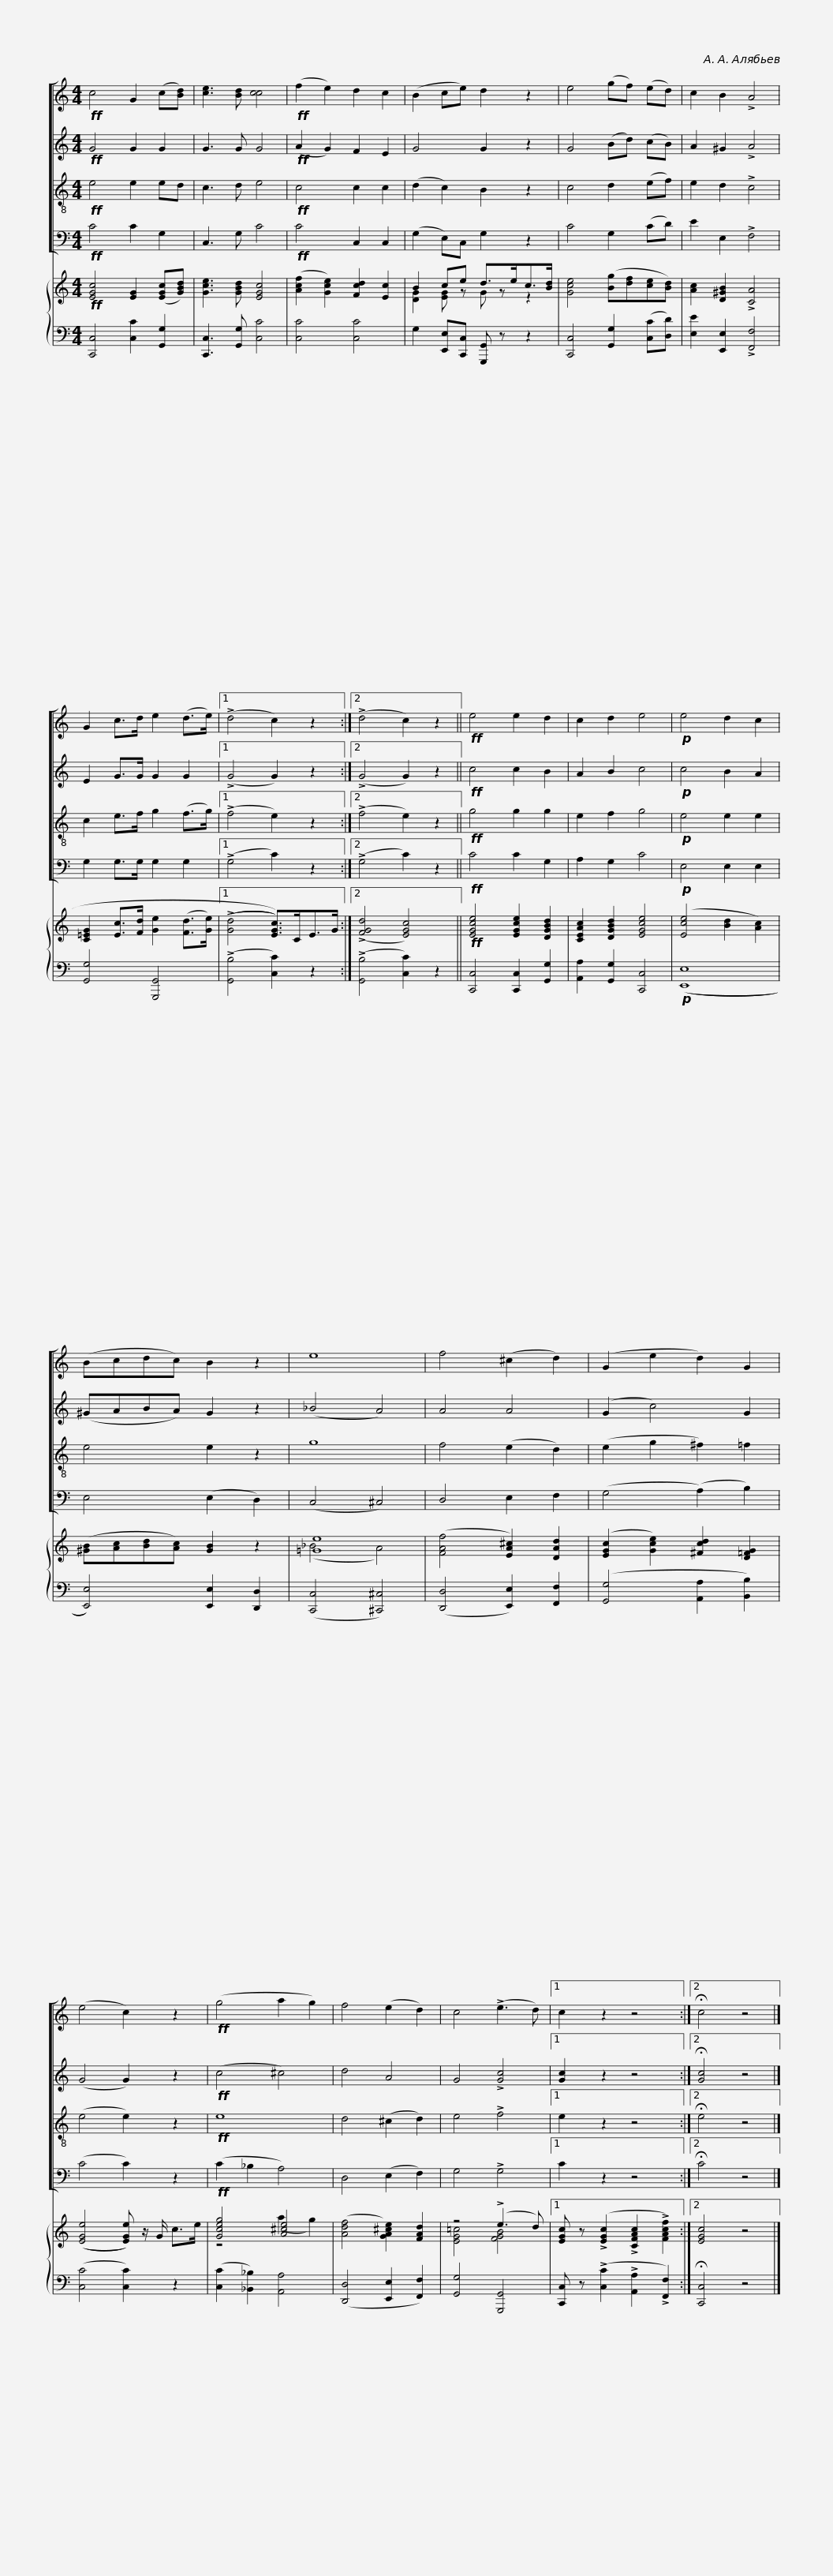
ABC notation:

X:1
%%score [ 1 2 3 4 ] { ( 5 7 ) | 6 }
L:1/8
M:4/4
I:linebreak $
K:C
V:1 treble
V:2 treble
V:3 treble-8
V:4 bass
V:5 treble
V:7 treble
V:6 bass
V:1
!ff! c4 G2 (c[Bd]) | [ce]3 [Bd] [cc]4 |!ff! (f2 e2) d2 c2 | (B2 ce) d2 z2 | e4 (gf) (ed) | %5
 c2 B2 !>!A4 |$ G2 c>d e2 (d>e) |1 (!>!d4 c2) z2 :|2 (!>!d4 c2) z2 ||!ff! e4 e2 d2 | %10
 c2 d2 e4 |!p! e4 d2 c2 | (Bcdc) B2 z2 | e8 |$ f4 (^c2 d2) | %15
 (G2 e2 d2) G2 | (e4 c2) z2 |!ff! (g4 a2 g2) | f4 (e2 d2) | c4 (!>!e3 d) |1 %20
 c2 z2 z4 :|2$ !fermata!c4 z4 |] %22
V:2
!ff! G4 G2 G2 | G3 G G4 |!ff! (A2 G2) F2 E2 | G4 G2 z2 | G4 (Bd) (cB) | %5
 A2 ^G2 !>!A4 |$ E2 G>G G2 G2 |1 (!>!G4 G2) z2 :|2 (!>!G4 G2) z2 ||!ff! c4 c2 B2 | %10
 A2 B2 c4 |!p! c4 B2 A2 | (^GABA) G2 z2 | (_B4 A4) |$ A4 A4 | %15
 (G2 c4) G2 | (G4 G2) z2 |!ff! (c4 ^c4) | d4 A4 | G4 !>![Gc]4 |1 %20
 [Gc]2 z2 z4 :|2$ !fermata![Gc]4 z4 |] %22
V:3
!ff! e4 e2 ed | c3 d e4 |!ff! c4 c2 c2 | (d2 c2) B2 z2 | c4 d2 (ef) | %5
 e2 d2 !>!c4 |$ c2 e>f g2 (f>g) |1 (!>!f4 e2) z2 :|2 (!>!f4 e2) z2 ||!ff! g4 g2 g2 | %10
 e2 f2 g4 |!p! e4 e2 e2 | e4 e2 z2 | g8 |$ f4 (e2 d2) | %15
 (e2 g2 ^f2) =f2 | (e4 e2) z2 |!ff! e8 | d4 (^c2 d2) | e4 !>!f4 |1 %20
 e2 z2 z4 :|2$ !fermata!e4 z4 |] %22
V:4
!ff! C4 C2 G,2 | C,3 G, C4 |!ff! C4 C,2 C,2 | (G,2 E,)C, G,2 z2 | C4 G,2 (CD) | %5
 E2 E,2 !>!F,4 |$ G,2 G,>G, G,2 G,2 |1 (!>!G,4 C2) z2 :|2 (!>!G,4 C2) z2 ||!ff! C4 C2 G,2 | %10
 A,2 G,2 C4 |!p! E,4 E,2 E,2 | E,4 (E,2 D,2) | (C,4 ^C,4) |$ D,4 E,2 F,2 | %15
 (G,4 (A,2) B,2) | (C4 C2) z2 |!ff! (C2 _B,2 A,4) | D,4 (E,2 F,2) | G,4 !>!G,4 |1 %20
 C2 z2 z4 :|2$ !fermata!C4 z4 |] %22
V:5
!ff! [EGc]4 [EG]2 ([EGc][GBd]) | [Gce]3 [GBd] [EGc]4 | ([Acf]2 [Gce]2) [Fcd]2 [Ec]2 | B2 ce d>ec>[Bd] | [Gce]4 ([Bg][df][ce][Bd]) | %5
 [Ac]2 [D^GB]2 !>![CA]4 |$ [C=EG]2 [Ec]>[Fd] [Ge]2 ([Fd]>[Ge]) |1 (((!>![Gd]4 [EGc]>)))CE>G :|2 (!>![FGd]4 [EGc]4) ||!ff! [EGce]4 [EGce]2 [DGBd]2 | %10
 [CEAc]2 [DGBd]2 [EGce]4 | ([Ece]4 [Bd]2 [Ac]2) | ([^GB][Ac][Bd][Ac]) [GB]2 z2 | [=Ge]8 |$ ([FAf]4 [EA^c]2) [DAd]2 | %15
 ([EGc]2 [Gce]2) [^Fcd]2 [D=FG]2 | (([EGe]4 [EGe])) z/ G/ c>e | [Gceg]4 [A^ce]4 | ([Adf]4 [GA^ce]2) [FAd]2 | z4 (!>!e3 d) |1 %20
 [EGc] z (!>![EGc]2 !>![CFAc]2 !>![FAcf]2) :|2$ [EGc]4 z4 |] %22
V:6
 [C,,C,]4 [C,C]2 [G,,G,]2 | [C,,C,]3 [G,,G,] [C,C]4 | [C,C]4 [C,C]4 | G,2 [E,,E,][C,,C,] [G,,,G,,] z z2 | [C,,C,]4 [G,,G,]2 ([C,C][D,D]) | %5
 [E,E]2 [E,,E,]2 !>![F,,F,]4 |$ [G,,G,]4 [G,,,G,,]4 |1 (!>![G,,B,]4 [C,C]2) z2 :|2 (!>![G,,B,]4 [C,C]2) z2 || [C,,C,]4 [C,,C,]2 [G,,G,]2 | %10
 [A,,A,]2 [G,,G,]2 [C,,C,]4 |!p! (([E,,E,]8 | [E,,E,]4)) [E,,E,]2 [D,,D,]2 | ([C,,C,]4 [^C,,^C,]4) |$ ([D,,D,]4 [E,,E,]2) [F,,F,]2 | %15
 ([G,,G,]4 [A,,A,]2 [B,,B,]2) | ([C,C]4 [C,C]2) z2 | ([C,C]2 [_B,,_B,]2) [A,,A,]4 | ([D,,D,]4 [E,,E,]2 [F,,F,]2) | [G,,G,]4 [G,,,G,,]4 |1 %20
 [C,,C,] z (!>![C,C]2 !>![A,,A,]2 !>![F,,F,]2) :|2$ !fermata![C,,C,]4 z4 |] %22
V:7
 x8 | x8 | x8 | [DG]2 [EG] z G z z2 | x8 | %5
 x8 |$ x8 |1 x8 :|2 x8 || x8 | %10
 x8 | x8 | x8 | (_B4 A4) |$ x8 | %15
 x8 | x8 | z4 (a2 g2) | x8 | [EG=c]4 [FGB]4 |1 %20
 x8 :|2$ x8 |] %22
